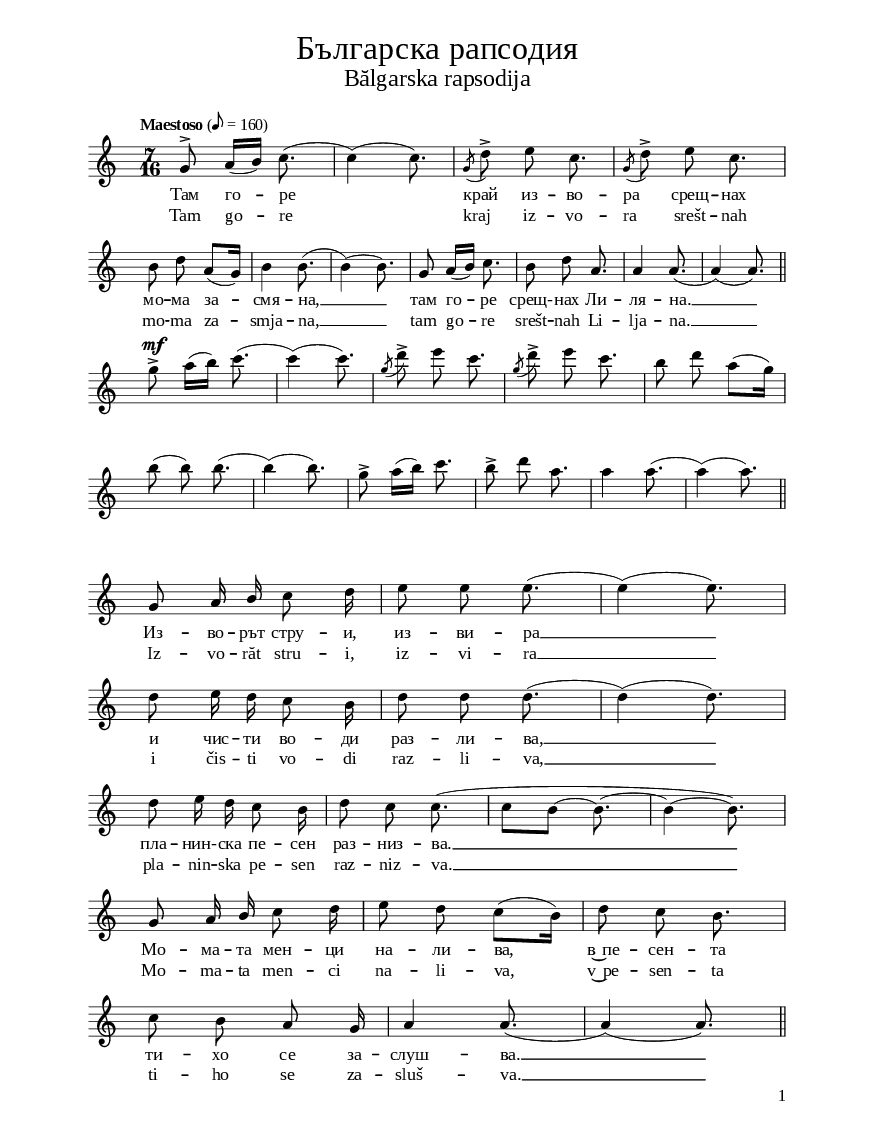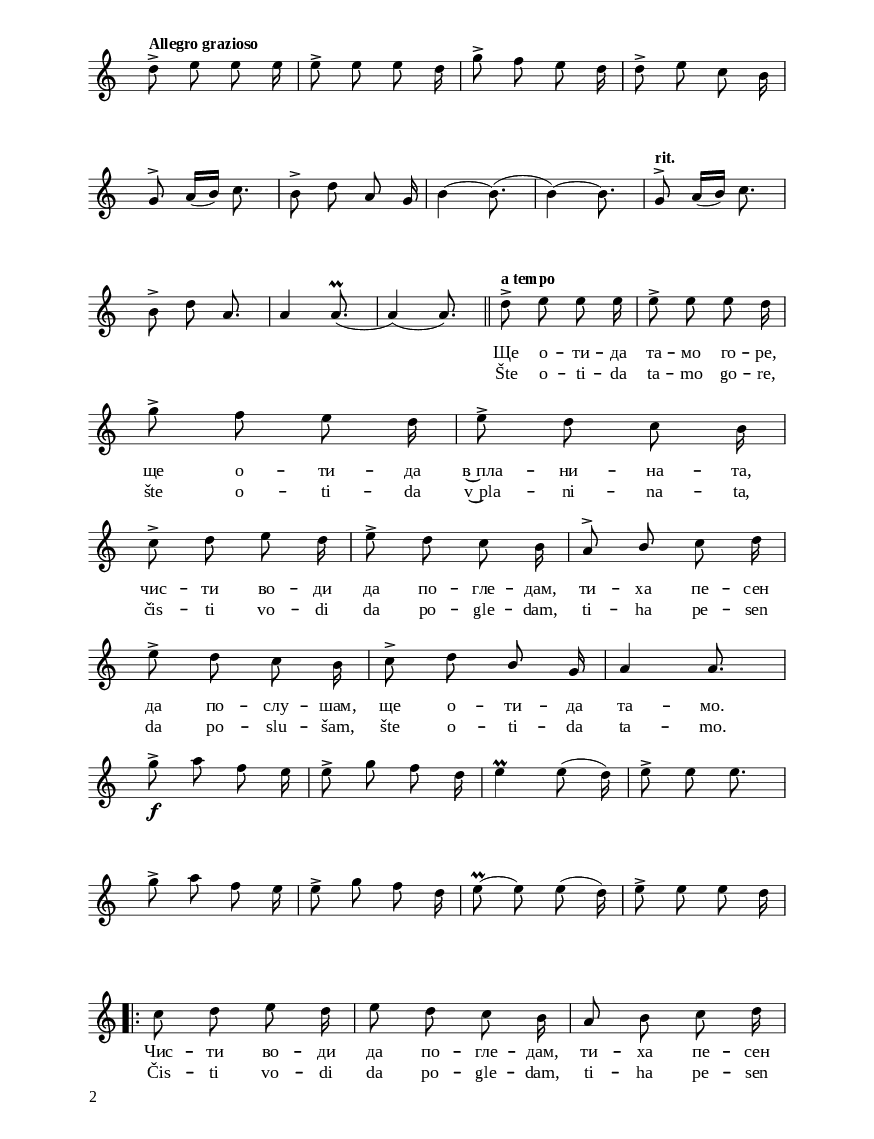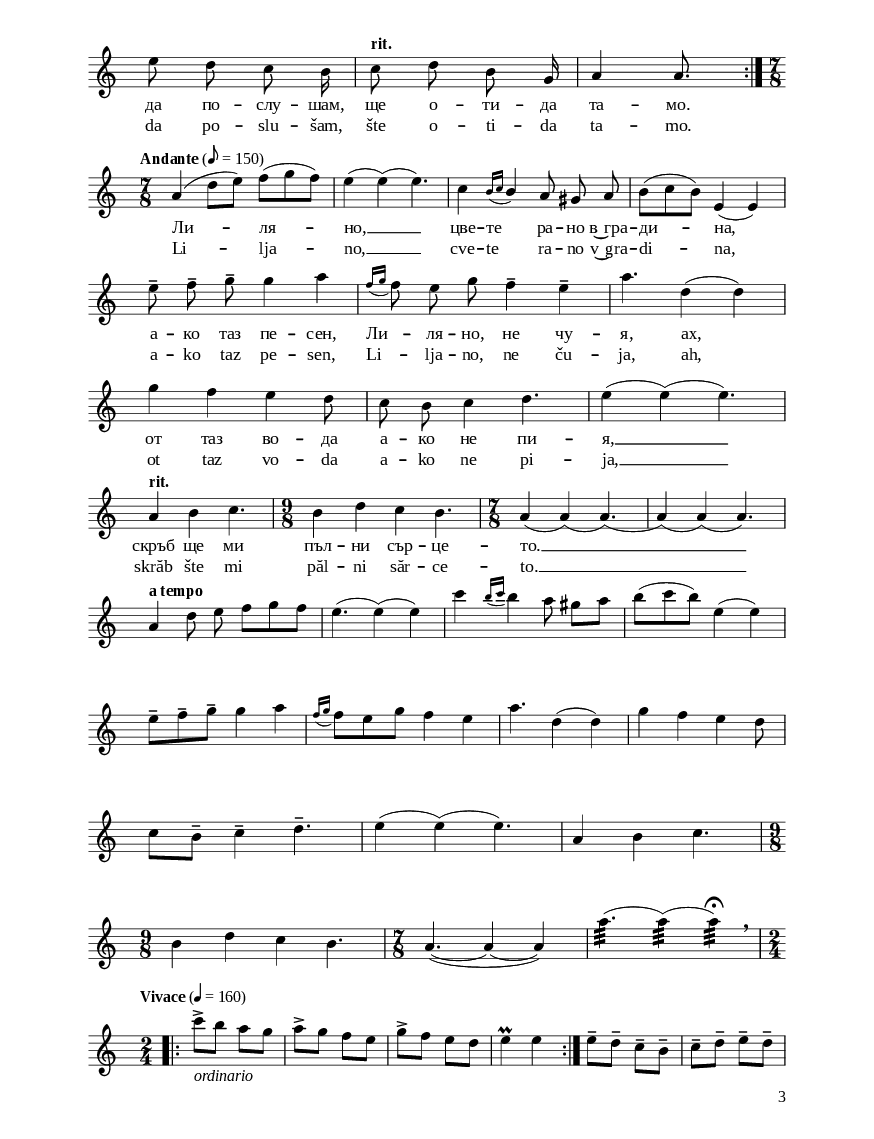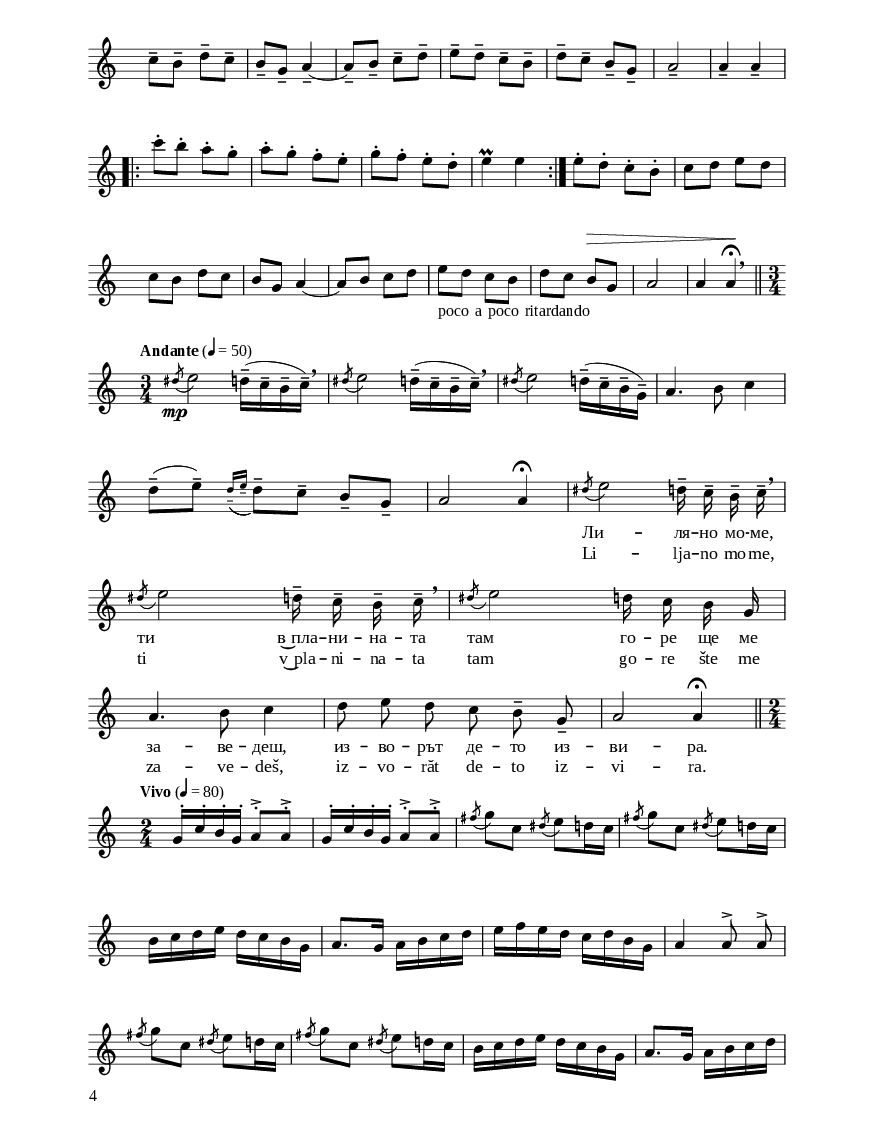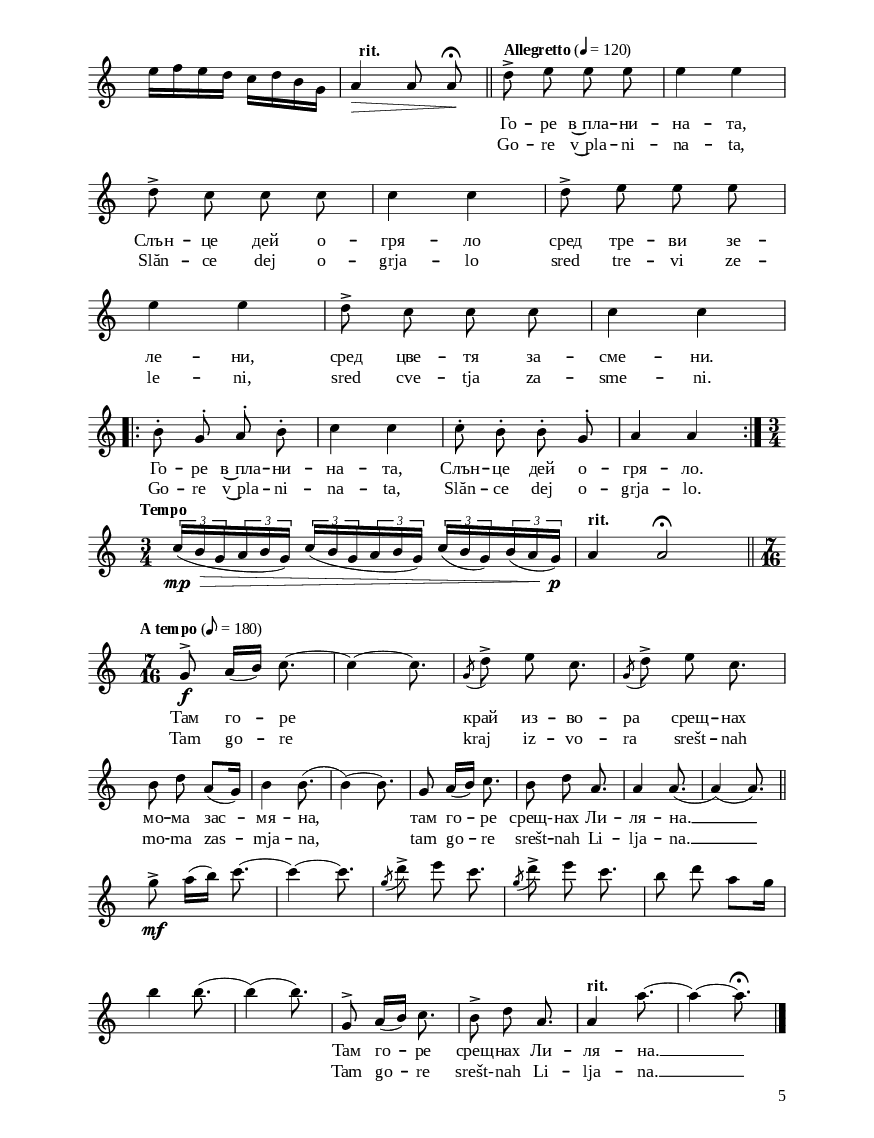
\version "2.24.1"

\include "include/globals.ily"

\bookpart {
  \label #'ref146
  \tocItem \markup "Българска рапсодия – Bălgarska rapsodija"
  \include "include/bookpart-paper.ily"
  \score {
    \include "include/score-layout.ily"

    \new Voice \relative c' {
      \clef treble
      \key c \major
      \time 7/16
      \tempoFunc "Maestoso" 8 "160"
      \autoBeamOff
      g'8^\accent a16([b]) c8.( | \noBreak
      c4)(c8.) | \noBreak
      \acciaccatura {g8} d'^\accent e c8. | \noBreak
      \acciaccatura {g8} d'^\accent e c8. | \break
      b8 d a([g16]) | \noBreak

      b4 b8. (| b4) (b8.) | \noBreak
      g8 a16([b]) c8. | \noBreak
      b8 d a8. | \noBreak
      a4 a8.( |  a4) (a8.) | \bar "||" \break

      g'8\accent^\mf  a16[(b)] c8.( | \noBreak
      c4)(c8.) | \noBreak
      \acciaccatura {g8} d'8\accent e c8. | \noBreak
      \acciaccatura {g8} d'8\accent e c8. | \noBreak
      b8 d a([g16]) | \break
      b8 (b8) b8. (| \noBreak
      b4 )(b8.) | \noBreak
      g8 \accent a16 ([b]) c8. | \noBreak
      b8\accent d a8. | \noBreak
      a4 a8. (| \noBreak
      a4) (a8. )| \bar "||" \break

      g,8 a16 \stemUp b \stemNeutral c8 d16 | \noBreak
      e8 e e8. (| \noBreak
      e4) (e8.) | \break
      d8 e16 d16 c8 b16 | \noBreak
      d8 d d8. ( | \noBreak

      d4) (d8.) | \break

      d8 e16 d16 c8 b16 | \noBreak
      d8 c8  c8. (   |  \noBreak
      c8 [ b8] ~  b8. ~ | \noBreak

      b4 ~ b8. ) | \break
      g8 a16 \stemUp b \stemNeutral c8 d16 | \noBreak
      e8 d c8([b16]) | \noBreak

      d8 c b8. | \break
      c8 b a g16 | \noBreak
      a4 a8. (| \noBreak
      a4) (a8. )| \bar "||" \break
      \tempo "Allegro grazioso" d8^\accent e e e16 | \noBreak
      e8^\accent e e d16 | \noBreak

      g8^\accent f e d16 | \noBreak
      d8^\accent e c b16 | \break
      g8^\accent a16([b]) c8. | \noBreak
      b8^\accent d a g16 | \noBreak
      b4~ b8. (| \noBreak
      b4 ) ~ b8. | \noBreak
      \tempo "rit." g8^\accent a16([b]) c8. | \break

      b8^\accent d a8. | \noBreak
      a4 a8.\prall (| \noBreak
      a4 ) (a8.) | \bar "||"
      \tempo "a tempo" d8\accent e e e16 | \noBreak
      e8\accent e e d16 | \break
      g8\accent f e d16 | \noBreak

      e8\accent d c b16 | \break
      c8\accent d e d16 | \noBreak
      e8\accent d c b16 | \noBreak
      a8^\accent \stemUp b \stemNeutral c d16 | \break

      e8\accent d c b16 | \noBreak
      c8\accent d \stemUp b \stemNeutral g16 | \noBreak
      a4 a8. | \break
      g'8\f^\accent a f e16 | \noBreak
      e8^\accent g f d16 | \noBreak

      e4 \prall e8 (d16) | \noBreak
      e8^\accent e e8. | \break
      g8^\accent a f e16 | \noBreak
      e8^\accent g f d16 | \noBreak
      e8\prall~ e8 e8 (d16) | \noBreak
      e8^\accent e e d16  |  \break

      \bar ".|:-|"

      \repeat volta 1 {
        c8 d e d16 | \noBreak
        e8 d c b16 | \noBreak
        a8 b c d16 | \break
        e8 d c b16 | \noBreak

        \tempo "rit." c8 d b g16 | \noBreak
        a4 a8. | \break \bar ":|."
      }
      \time 7/8  \tempoFunc "Andante" 8 "150" a4 (d8[e]) f8([ g f]) | e4 (e4) (e4.) | \noBreak

      c4 \acciaccatura{ b16[c] } \stemUp b4 \stemNeutral a8 gis a8 |  b8([c b])  e,4 (e) | \break

      e'8\tenuto f\tenuto g\tenuto  g4 a4 |  \noBreak

      \acciaccatura {f16[g]}  f8 e g  f4\tenuto e4\tenuto | \noBreak
      a4. d,4 (d) | \break
      g4 f e d8 | c b c4 d4. | e4 (e4) (e4.) | \break

      \tempo "rit." a,4 b c4. | \time 9/8 b4 d c b4. | \noBreak
      \time 7/8
      a4 (a4) (a4.) (| a4) (a4) (a4.) | \break
      \tempo "a tempo" a4  d8 e  f[ g f] | e4. (e4) (e4) |  \noBreak

      c'4 \acciaccatura{ b16[c] } b4 a8 gis [ a] | b8 ( [c8 b]) e,4 (e4) | \break


      e8\tenuto[f\tenuto g\tenuto] g4 a4 | \noBreak
      \acciaccatura { f16[g] } f8[e g] f4 e | \noBreak

      a4. d,4 (d4) | \noBreak
      g4 f e d8 | \break

      c [b\tenuto] c4\tenuto d4.\tenuto| e4 (e4) (e4.) | \noBreak
      a,4 b c4. | \time 9/8 b4 d c b4. | \noBreak
      \time 7/8 a4.~ ( a4 ~ a4) | a'4.:32 (a4:32) (a4:32)\fermata \breathe | \bar "|" \time 2/4 \break    \bar ".|:-|"
      \repeat volta 1 {
        \tempoFunc "Vivace" 4 "160"  c8_\markup{ \italic {ordinario} }\accent[b] a[g] | \noBreak
        a\accent[g] f[e] | \noBreak
        g\accent[f] e[d] | \noBreak
        e4\prall e | \noBreak \bar ":|."
      }
      e8\tenuto[d]\tenuto c\tenuto[b]\tenuto | \noBreak
      c\tenuto[d]\tenuto e\tenuto[d]\tenuto | \break

      c\tenuto[b]\tenuto d\tenuto[c]\tenuto | \noBreak
      b\tenuto[g]\tenuto a4\tenuto~ | \noBreak
      a8\tenuto[b]\tenuto c\tenuto[d]\tenuto | \noBreak
      e\tenuto[d]\tenuto c\tenuto[b]\tenuto | \noBreak
      d\tenuto[c]\tenuto b\tenuto[g]\tenuto | \noBreak
      a2\tenuto | \noBreak
      a4\tenuto a\tenuto |  \bar "|" \break \bar ".|:-|"

      \repeat volta 1 {
        c'8\staccato[b]\staccato a\staccato[g]\staccato | \noBreak
        a\staccato[g]\staccato f\staccato[e]\staccato | \noBreak
        g\staccato[f]\staccato e\staccato[d]\staccato | \noBreak
        e4\prall e | \noBreak  \bar ":|."
      }
      e8\staccato[d]\staccato c\staccato[b]\staccato | \noBreak
      c[d] e[d] | \break

      c[b] d[c] | \noBreak
      b[g] a4~ | \noBreak
      a8[b] c[d] | \noBreak
      e_\markup{ poco a poco ritardando } [d] c[b] | \noBreak
      d[c]  b^\>[g]  | \noBreak
      a2 | \noBreak
      a4 a \! \fermata \breathe | \bar "||" \time 3/4 \break

      \tempoFunc "Andante" 4 "50" \acciaccatura { dis8\mp } e2 d16\tenuto([c\tenuto b\tenuto c\tenuto]) \breathe | \noBreak
      \acciaccatura { dis8 } e2 d16\tenuto([c\tenuto  b\tenuto  c\tenuto]) \breathe | \noBreak
      \acciaccatura { dis8 } e2 d16\tenuto([c\tenuto b\tenuto g\tenuto]) | \noBreak
      a4. b8 c4 \break

      d8\tenuto([e\tenuto]) \acciaccatura { d16\tenuto([e\tenuto] } d8\tenuto)[c\tenuto] b\tenuto [g\tenuto] | \noBreak
      a2 a4 \fermata \noBreak
      \acciaccatura { dis8 } e2 d16\tenuto c\tenuto b\tenuto c\tenuto \breathe | \break
      \acciaccatura { dis8 } e2 d16\tenuto c\tenuto b\tenuto c\tenuto  \breathe | \noBreak

      \acciaccatura { dis8 } e2 d16 c b g | \break
      a4. b8 c4 | \noBreak
      d8 e d c b\tenuto g\tenuto | \noBreak
      a2 a4 \fermata | \noBreak \bar "||" \time 2/4 \break

      \tempoFunc "Vivo" 4 "80" g16^\staccato[c^\staccato b^\staccato g^\staccato] a8^\staccato ^\accent[a^\staccato ^\accent] | \noBreak
      g16^\staccato[c^\staccato b^\staccato g^\staccato] a8^\staccato^\accent[a^\staccato^\accent] | \noBreak
      \acciaccatura { fis'8 } g[c,] \acciaccatura { dis } e[d16 c] | \noBreak
      \acciaccatura { fis8 } g[c,] \acciaccatura { dis } e[d16 c] | \break

      b16[c d e] d[c b g] | \noBreak
      a8.[g16] a[b c d] | \noBreak
      e[f e d] c[d b g] | \noBreak
      a4 a8^\accent a^\accent \break

      \acciaccatura { fis'8 } g[c,] \acciaccatura { dis } e[d16 c] | \noBreak
      \acciaccatura { fis8 } g[c,] \acciaccatura { dis } e[d16 c] | \noBreak
      b[c d e] d[c b g] | \noBreak
      a8.[g16] a[b c d] | \break

      e[f e d] c[d b g] | \noBreak
      \tempo "  rit." a4\>  a8 a \!  \fermata | \bar "||" \noBreak
      \tempoFunc "Allegretto" 4 "120" d^\accent e e e | \noBreak
      e4 e | \break
      d8^\accent c c c | \noBreak

      c4 c | \noBreak
      d8^\accent e e e | \break
      e4 e | \noBreak
      d8^\accent c c c | \noBreak
      c4 c | \break \bar ".|:-|"

      \repeat volta 1 {
        b8^\staccato g^\staccato a^\staccato b^\staccato | \noBreak
        c4 c | \noBreak
        c8^\staccato b^\staccato b^\staccato g^\staccato | \noBreak
        a4 a |
      } \time 3/4 \break \bar ":|."

      \override TupletBracket.positions = #'(3 . 3)
      \tempo "Tempo"
      \tuplet 3/2 8 { c16\>\mp([b g a b g]) c16([b g a b g]) c16([b g) b(a g\!\p])  } | \noBreak
      \tempo"rit." a4 a2 \fermata | \bar "||" \time 7/16 \break

      \tempoFunc "A tempo" 8 "180" g8\f^\accent a16([b]) c8.~ | \noBreak
      c4~ c8. | \noBreak
      \acciaccatura { g8 } d'^\accent e c8. | \noBreak
      \acciaccatura { g8 } d'^\accent e c8. | \break
      b8 d a([g16]) | \noBreak
      b4 b8.( |   b4) (b8.) |\noBreak

      g8 a16([b]) c8. | \noBreak
      b8 d a8. | \noBreak
      a4 a8. (|  a4) (a8.) \bar "||" \break
      g'8\mf\accent a16([b]) c8.~ | \noBreak
      c4~ c8. | \noBreak
      \acciaccatura { g8 } d'8\accent e c8. | \noBreak

      \acciaccatura { g8 } d'8\accent e c8. | \noBreak
      b8 d a[g16]| \break
      b4 b8. (| b4) (b8.) | \noBreak
      g,8^\accent a16([b]) c8. | \noBreak
      b8^\accent d a8. \tempo "rit." | \noBreak
      a4 a'8. ~ | \noBreak
      a4 ~ a8. \fermata | \bar "|."
    }

    \addlyrics {
      Там го -- ре край из -- во -- ра срещ -- нах мо -- ма за --
      смя -- на, __ там го -- ре "срещ-" -- нах Ли -- ля -- на. __ ""
      \repeat unfold 21 { \skip 1 }
      Из -- во -- рът стру -- и, из -- ви -- ра __ и чис -- ти во -- ди раз -- ли -- ва, __
      пла -- "нин-" -- ска пе -- сен раз -- низ -- ва. __ Mо -- ма -- та мен -- ци на -- ли -- ва,
      в~пе -- сен -- та ти -- хо се за -- слуш -- ва. __ ""
      \repeat unfold 31 { \skip 1  }
      Ще о -- ти -- да та -- мо го -- ре, ще о -- ти -- да
      в~пла -- ни -- на -- та, чис -- ти во -- ди да по -- гле -- дам, ти -- ха пе -- сен
      да по -- слу -- шам, ще о -- ти -- да та -- мо.
      \repeat unfold 27 { \skip 2 }
      Чис -- ти во -- ди да по -- гле -- дам, ти -- ха пе -- сен да по -- слу -- шам,
      ще о -- ти -- да та -- мо. Ли -- ля -- но, __
      цве -- те ра -- но в~гра -- ди -- на, а -- ко таз пе -- сен,
      Ли -- ля -- но, не чу -- я, ах, от таз во -- да а -- ко не пи -- я, __
      скръб ще ми пъл -- ни сър -- це -- то. __ ""
      \repeat unfold 97 { \skip 1 }
      Ли -- ля -- но мо -- ме, ти в~пла -- ни -- на -- та
      там го -- ре ще ме за -- ве -- деш, из -- во -- рът де -- то из -- ви -- ра.
      \repeat unfold 30 { \skip 1 }
      Го -- ре в~пла -- ни -- на -- та, Слън -- це дей о --
      гря -- ло сред тре -- ви зе -- ле -- ни, сред цве -- тя за -- сме -- ни.
      Го -- ре в~пла -- ни -- на -- та, Слън -- це дей о -- гря -- ло.
      \repeat unfold 5 { \skip 1 }
      Там го -- ре край из -- во -- ра срещ -- нах мо -- ма зас -- мя -- на,__
      там го -- ре "срещ-" -- нах Ли -- ля -- на. __ ""
      \repeat unfold 13 { \skip 1 }
      Там го -- ре срещ -- нах Ли -- ля -- на. __ ""
    }

    \addlyrics {
      Tam go -- re kraj iz -- vo -- ra srešt -- nah mo -- ma za --
      smja -- na, __ tam go -- re srešt -- nah Li -- lja -- na. __ ""
      \repeat unfold 21 { \skip 1 }
      Iz -- vo -- răt stru -- i, iz -- vi -- ra __ i čis -- ti vo -- di raz -- li -- va, __
      pla -- nin -- ska pe -- sen raz -- niz -- va. __ Mo -- ma -- ta men -- ci na -- li -- va,
      v~pe -- sen -- ta ti -- ho se za -- sluš -- va. __ ""
      \repeat unfold 31 { \skip 1 }
      Šte o -- ti -- da ta -- mo go -- re, šte o -- ti -- da
      v~pla -- ni -- na -- ta, čis -- ti vo -- di da po -- gle -- dam, ti -- ha pe -- sen
      da po -- slu -- šam, šte o -- ti -- da ta -- mo.
      \repeat unfold 27 { \skip 1 }
      Čis -- ti vo -- di da po -- gle -- dam, ti -- ha pe -- sen da po -- slu -- šam,
      šte o -- ti -- da ta -- mo. Li -- lja -- no, __
      cve -- te ra -- no v~gra -- di -- na, a -- ko taz pe -- sen,
      Li -- lja -- no, ne ču -- ja, ah, ot taz vo -- da a -- ko ne pi -- ja, __
      skrăb šte mi păl -- ni săr -- ce -- to. __ ""
      \repeat unfold 97 { \skip 1 }
      Li -- lja -- no mo -- me, ti v~pla -- ni -- na -- ta
      tam go -- re šte me za -- ve -- deš, iz -- vo -- răt de -- to iz -- vi -- ra.
      \repeat unfold 30 { \skip 1 }
      Go -- re v~pla -- ni -- na -- ta, Slăn -- ce dej o --
      grja -- lo sred tre -- vi ze -- le -- ni, sred cve -- tja za -- sme -- ni.
      Go -- re v~pla -- ni -- na -- ta, Slăn -- ce dej o -- grja -- lo.
      \repeat unfold 5 { \skip 1 }
      Tam go -- re kraj iz -- vo -- ra srešt -- nah mo -- ma zas -- mja -- na,__
      tam go -- re srešt -- nah Li -- lja -- na. __ ""
      \repeat unfold 13 { \skip 1 }
      Tam go -- re "srešt-" -- nah Li -- lja -- na. __ ""
    }

    \header {
      title = \titleFunc "Българска рапсодия" "Bălgarska rapsodija"
    }

    \midi{}

  } % score

  \pageBreak
  % include foreign translation(s) of the song
  \version "2.22.1"

\markup \fill-line { \fontsize #deTitleFontSize "Bulgarische Rapsodie" }
\markup \null
\markup \null
\markup \fontsize #deCoupletFontSize {
  \hspace #3
  \override #`(baseline-skip . ,deCoupletBaselineSkip)

  \column {
    \line { " " }

    \line { " "Dort oben bei den Quellen habe ich ein lächelndes Mädchen getroffen,}

    \line { " "dort oben habe ich Liljana getroffen.}

    \line { " "Die Quelle strömt und entspringt,}

    \line { " "und gießt das reine Wasser}

    \line { " "und singt ein Berglied.}

    \line { " "Das Mädchen gießt die Kupferkessel ein}

    \line { " "und lauscht dem Lied.}

    \line { " "Ich gehe dort oben hin,}

    \line { " "ich gehe in die Bergen,}

    \line { " "damit ich das reine Wasser anschaue }

    \line { " "und dem leisen Lied lausche,}

    \line { " "ich gehe dorthin.}

    \line { " "Damit ich das reine Wasser anschaue,}

    \line { " "damit ich dem leisen Lied lausche,}

    \line { " "gehe ich dorthin.}

    \line { " "Liliano, Frühblume im Garten,}

    \line { " "wenn ich dieses Lied, Liliano, nicht höre,}

    \line { " "ah, wenn ich von diesem Wasser nicht trinke}

    \line { " "wird Trauer mein Herz erfüllen.}

    \line { " "Liliano, Mädchen,}

    \line { " "du wirst mich dort oben ins Gebirge bringen,}

    \line { " "dort, wo die Quelle entspringt.}

    \line { " "Oben im Gebirge,}

    \line { " "wo die Sonne scheint,}

    \line { " "zwischen den grünen Gräsern,}

    \line { " "zwischen den lächelnden Blumen.}

    \line { " "Oben im Gebirge,}

    \line { " "wo die Sonne schien.}
    

    \line { " "Dort oben bei den Quellen }

    \line { " "traf ich ein lächelndes Mädchen,}

    \line { " "dort oben traf ich Liljana.}

  }
}


} % bookpart
